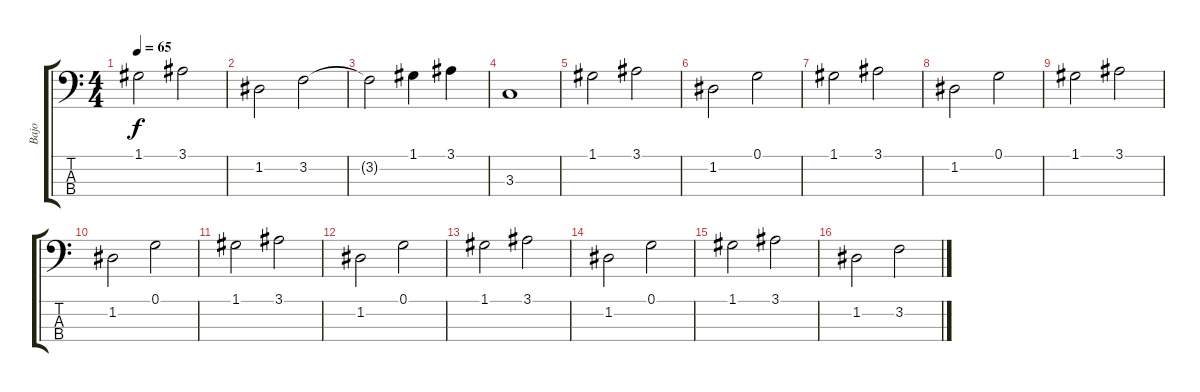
\track ("Bajo" "Bajo") {instrument electricbasspick}
\staff {score tabs}
\tuning (G2 D2 A1 E1) {hide}
\ts (4 4)
\tempo 65
\clef f4
\ks c
1.1.2{dy f} 3.1.2 |
1.2.2 3.2.2 |
3.2{t}.2 1.1.4 3.1.4 |
3.3.1 |
1.1.2 3.1.2 |
1.2.2 0.1.2 |
1.1.2 3.1.2 |
1.2.2 0.1.2 |
1.1.2 3.1.2 |
1.2.2 0.1.2 |
1.1.2 3.1.2 |
1.2.2 0.1.2 |
1.1.2 3.1.2 |
1.2.2 0.1.2 |
1.1.2 3.1.2 |
1.2.2 3.2.2
